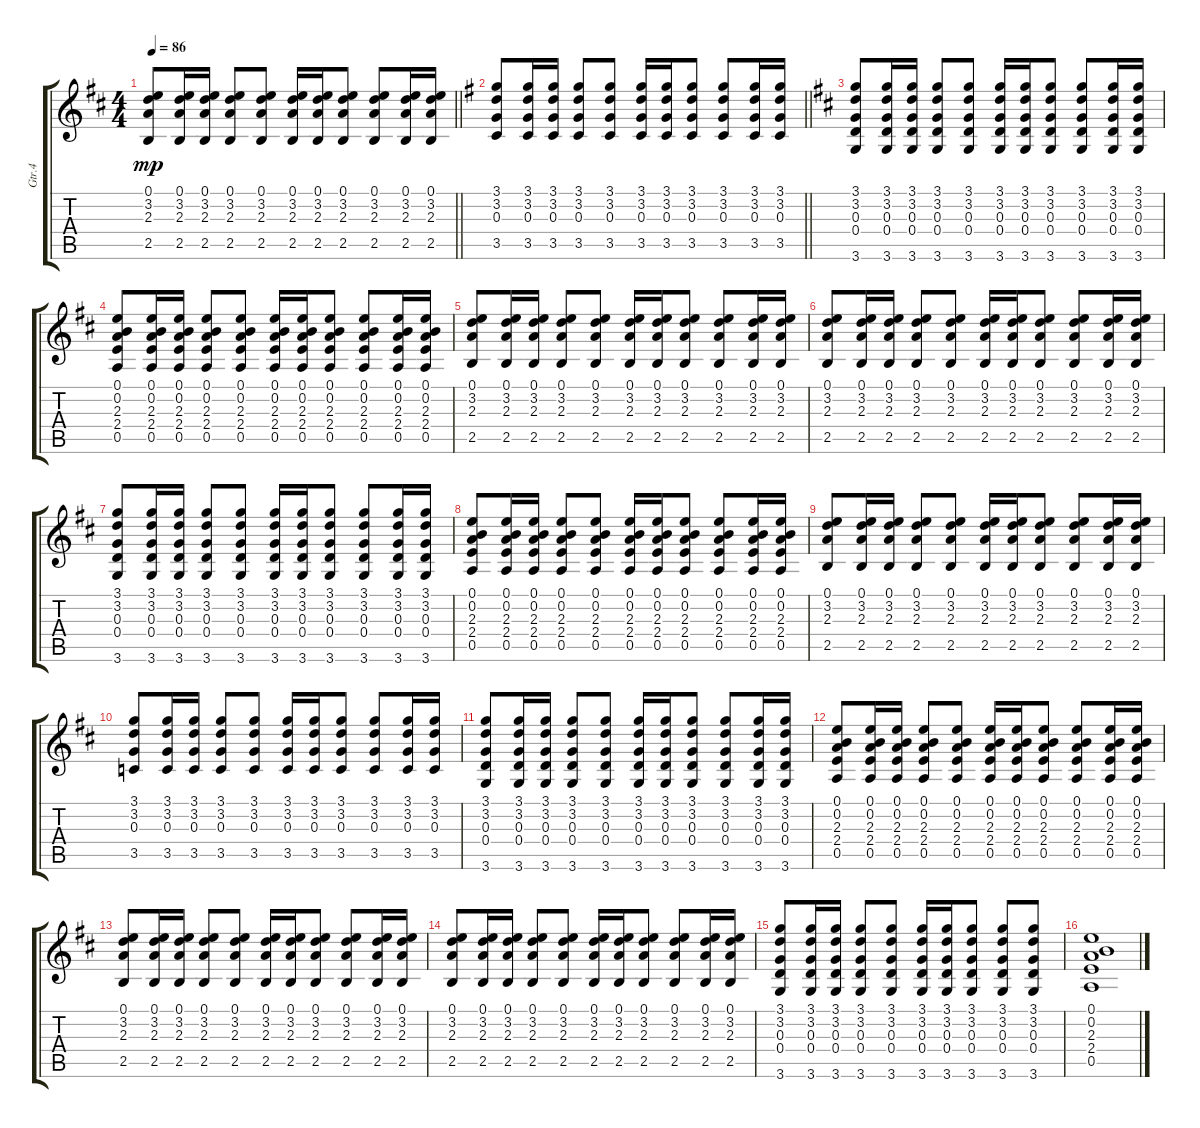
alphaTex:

\track ("Gtr.4" "Gtr.4") {instrument acousticguitarsteel}
\staff {score tabs}
\tuning (E4 B3 G3 D3 A2 E2) {hide}
\ts (4 4)
\tempo 86
\clef g2
\barLineRight lightlight
\ks d
(0.1 3.2 2.3 2.5).8{dy mp} (0.1 3.2 2.3 2.5).16 (0.1 3.2 2.3 2.5).16 (0.1 3.2 2.3 2.5).8 (0.1 3.2 2.3 2.5).8 (0.1 3.2 2.3 2.5).16 (0.1 3.2 2.3 2.5).16 (0.1 3.2 2.3 2.5).8 (0.1 3.2 2.3 2.5).8 (0.1 3.2 2.3 2.5).16 (0.1 3.2 2.3 2.5).16 |
\barLineRight lightlight
\ks g
(3.1 3.2 0.3 3.5).8 (3.1 3.2 0.3 3.5).16 (3.1 3.2 0.3 3.5).16 (3.1 3.2 0.3 3.5).8 (3.1 3.2 0.3 3.5).8 (3.1 3.2 0.3 3.5).16 (3.1 3.2 0.3 3.5).16 (3.1 3.2 0.3 3.5).8 (3.1 3.2 0.3 3.5).8 (3.1 3.2 0.3 3.5).16 (3.1 3.2 0.3 3.5).16 |
\ks d
(3.1 3.2 0.3 0.4 3.6).8 (3.1 3.2 0.3 0.4 3.6).16 (3.1 3.2 0.3 0.4 3.6).16 (3.1 3.2 0.3 0.4 3.6).8 (3.1 3.2 0.3 0.4 3.6).8 (3.1 3.2 0.3 0.4 3.6).16 (3.1 3.2 0.3 0.4 3.6).16 (3.1 3.2 0.3 0.4 3.6).8 (3.1 3.2 0.3 0.4 3.6).8 (3.1 3.2 0.3 0.4 3.6).16 (3.1 3.2 0.3 0.4 3.6).16 |
(0.1 0.2 2.3 2.4 0.5).8 (0.1 0.2 2.3 2.4 0.5).16 (0.1 0.2 2.3 2.4 0.5).16 (0.1 0.2 2.3 2.4 0.5).8 (0.1 0.2 2.3 2.4 0.5).8 (0.1 0.2 2.3 2.4 0.5).16 (0.1 0.2 2.3 2.4 0.5).16 (0.1 0.2 2.3 2.4 0.5).8 (0.1 0.2 2.3 2.4 0.5).8 (0.1 0.2 2.3 2.4 0.5).16 (0.1 0.2 2.3 2.4 0.5).16 |
(0.1 3.2 2.3 2.5).8 (0.1 3.2 2.3 2.5).16 (0.1 3.2 2.3 2.5).16 (0.1 3.2 2.3 2.5).8 (0.1 3.2 2.3 2.5).8 (0.1 3.2 2.3 2.5).16 (0.1 3.2 2.3 2.5).16 (0.1 3.2 2.3 2.5).8 (0.1 3.2 2.3 2.5).8 (0.1 3.2 2.3 2.5).16 (0.1 3.2 2.3 2.5).16 |
(0.1 3.2 2.3 2.5).8 (0.1 3.2 2.3 2.5).16 (0.1 3.2 2.3 2.5).16 (0.1 3.2 2.3 2.5).8 (0.1 3.2 2.3 2.5).8 (0.1 3.2 2.3 2.5).16 (0.1 3.2 2.3 2.5).16 (0.1 3.2 2.3 2.5).8 (0.1 3.2 2.3 2.5).8 (0.1 3.2 2.3 2.5).16 (0.1 3.2 2.3 2.5).16 |
(3.1 3.2 0.3 0.4 3.6).8 (3.1 3.2 0.3 0.4 3.6).16 (3.1 3.2 0.3 0.4 3.6).16 (3.1 3.2 0.3 0.4 3.6).8 (3.1 3.2 0.3 0.4 3.6).8 (3.1 3.2 0.3 0.4 3.6).16 (3.1 3.2 0.3 0.4 3.6).16 (3.1 3.2 0.3 0.4 3.6).8 (3.1 3.2 0.3 0.4 3.6).8 (3.1 3.2 0.3 0.4 3.6).16 (3.1 3.2 0.3 0.4 3.6).16 |
(0.1 0.2 2.3 2.4 0.5).8 (0.1 0.2 2.3 2.4 0.5).16 (0.1 0.2 2.3 2.4 0.5).16 (0.1 0.2 2.3 2.4 0.5).8 (0.1 0.2 2.3 2.4 0.5).8 (0.1 0.2 2.3 2.4 0.5).16 (0.1 0.2 2.3 2.4 0.5).16 (0.1 0.2 2.3 2.4 0.5).8 (0.1 0.2 2.3 2.4 0.5).8 (0.1 0.2 2.3 2.4 0.5).16 (0.1 0.2 2.3 2.4 0.5).16 |
(0.1 3.2 2.3 2.5).8 (0.1 3.2 2.3 2.5).16 (0.1 3.2 2.3 2.5).16 (0.1 3.2 2.3 2.5).8 (0.1 3.2 2.3 2.5).8 (0.1 3.2 2.3 2.5).16 (0.1 3.2 2.3 2.5).16 (0.1 3.2 2.3 2.5).8 (0.1 3.2 2.3 2.5).8 (0.1 3.2 2.3 2.5).16 (0.1 3.2 2.3 2.5).16 |
(3.1 3.2 0.3 3.5).8 (3.1 3.2 0.3 3.5).16 (3.1 3.2 0.3 3.5).16 (3.1 3.2 0.3 3.5).8 (3.1 3.2 0.3 3.5).8 (3.1 3.2 0.3 3.5).16 (3.1 3.2 0.3 3.5).16 (3.1 3.2 0.3 3.5).8 (3.1 3.2 0.3 3.5).8 (3.1 3.2 0.3 3.5).16 (3.1 3.2 0.3 3.5).16 |
(3.1 3.2 0.3 0.4 3.6).8 (3.1 3.2 0.3 0.4 3.6).16 (3.1 3.2 0.3 0.4 3.6).16 (3.1 3.2 0.3 0.4 3.6).8 (3.1 3.2 0.3 0.4 3.6).8 (3.1 3.2 0.3 0.4 3.6).16 (3.1 3.2 0.3 0.4 3.6).16 (3.1 3.2 0.3 0.4 3.6).8 (3.1 3.2 0.3 0.4 3.6).8 (3.1 3.2 0.3 0.4 3.6).16 (3.1 3.2 0.3 0.4 3.6).16 |
(0.1 0.2 2.3 2.4 0.5).8 (0.1 0.2 2.3 2.4 0.5).16 (0.1 0.2 2.3 2.4 0.5).16 (0.1 0.2 2.3 2.4 0.5).8 (0.1 0.2 2.3 2.4 0.5).8 (0.1 0.2 2.3 2.4 0.5).16 (0.1 0.2 2.3 2.4 0.5).16 (0.1 0.2 2.3 2.4 0.5).8 (0.1 0.2 2.3 2.4 0.5).8 (0.1 0.2 2.3 2.4 0.5).16 (0.1 0.2 2.3 2.4 0.5).16 |
(0.1 3.2 2.3 2.5).8 (0.1 3.2 2.3 2.5).16 (0.1 3.2 2.3 2.5).16 (0.1 3.2 2.3 2.5).8 (0.1 3.2 2.3 2.5).8 (0.1 3.2 2.3 2.5).16 (0.1 3.2 2.3 2.5).16 (0.1 3.2 2.3 2.5).8 (0.1 3.2 2.3 2.5).8 (0.1 3.2 2.3 2.5).16 (0.1 3.2 2.3 2.5).16 |
(0.1 3.2 2.3 2.5).8 (0.1 3.2 2.3 2.5).16 (0.1 3.2 2.3 2.5).16 (0.1 3.2 2.3 2.5).8 (0.1 3.2 2.3 2.5).8 (0.1 3.2 2.3 2.5).16 (0.1 3.2 2.3 2.5).16 (0.1 3.2 2.3 2.5).8 (0.1 3.2 2.3 2.5).8 (0.1 3.2 2.3 2.5).16 (0.1 3.2 2.3 2.5).16 |
(3.1 3.2 0.3 0.4 3.6).8 (3.1 3.2 0.3 0.4 3.6).16 (3.1 3.2 0.3 0.4 3.6).16 (3.1 3.2 0.3 0.4 3.6).8 (3.1 3.2 0.3 0.4 3.6).8 (3.1 3.2 0.3 0.4 3.6).16 (3.1 3.2 0.3 0.4 3.6).16 (3.1 3.2 0.3 0.4 3.6).8 (3.1 3.2 0.3 0.4 3.6).8 (3.1 3.2 0.3 0.4 3.6).8 |
(0.1 0.2 2.3 2.4 0.5).1
